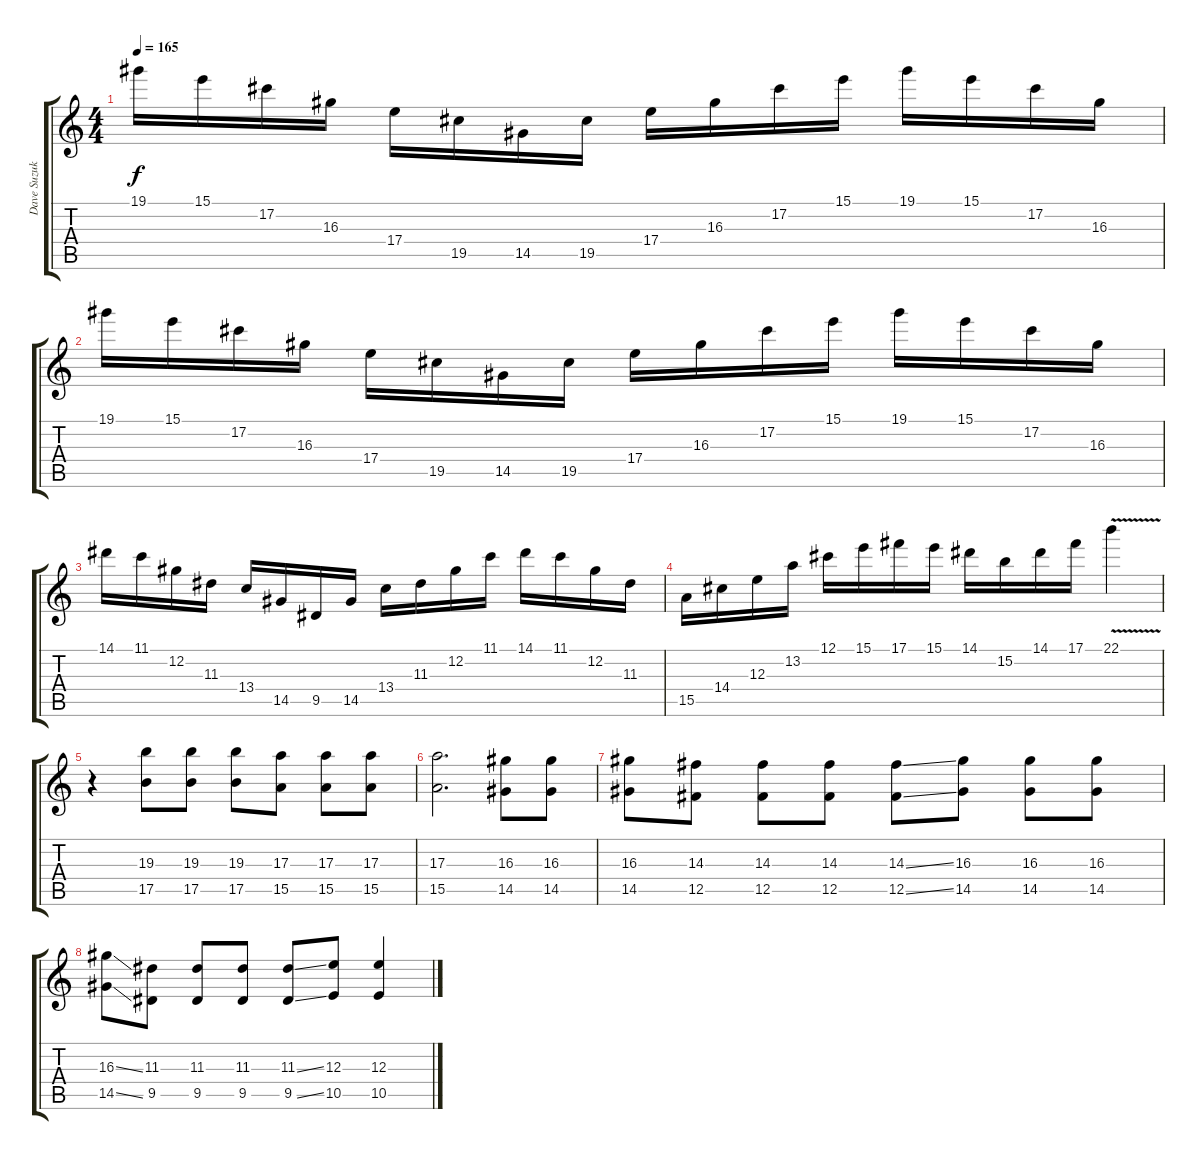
\track ("Dave Suzuki - Lead (Melodic Part)" "Dave Suzuk") {instrument distortionguitar}
\staff {score tabs}
\tuning (Db4 Ab3 E3 B2 Gb2 Db2) {hide}
\ts (4 4)
\tempo 165
\clef g2
\ks c
19.1.16{dy f} 15.1.16 17.2.16 16.3.16 17.4.16 19.5.16 14.5.16 19.5.16 17.4.16 16.3.16 17.2.16 15.1.16 19.1.16 15.1.16 17.2.16 16.3.16 |
19.1.16 15.1.16 17.2.16 16.3.16 17.4.16 19.5.16 14.5.16 19.5.16 17.4.16 16.3.16 17.2.16 15.1.16 19.1.16 15.1.16 17.2.16 16.3.16 |
14.1.16 11.1.16 12.2.16 11.3.16 13.4.16 14.5.16 9.5.16 14.5.16 13.4.16 11.3.16 12.2.16 11.1.16 14.1.16 11.1.16 12.2.16 11.3.16 |
15.5.16 14.4.16 12.3.16 13.2.16 12.1.16 15.1.16 17.1.16 15.1.16 14.1.16 15.2.16 14.1.16 17.1.16 22.1{v}.4 |
r.4{balance 12} (19.3 17.5).8 (19.3 17.5).8 (19.3 17.5).8 (17.3 15.5).8 (17.3 15.5).8 (17.3 15.5).8 |
(17.3 15.5).2{d} (16.3 14.5).8 (16.3 14.5).8 |
(16.3 14.5).8 (14.3 12.5).8 (14.3 12.5).8 (14.3 12.5).8 (14.3{ss} 12.5{ss}).8 (16.3 14.5).8 (16.3 14.5).8 (16.3 14.5).8 |
(16.3{ss} 14.5{ss}).8 (11.3 9.5).8 (11.3 9.5).8 (11.3 9.5).8 (11.3{ss} 9.5{ss}).8 (12.3 10.5).8 (12.3 10.5).4
